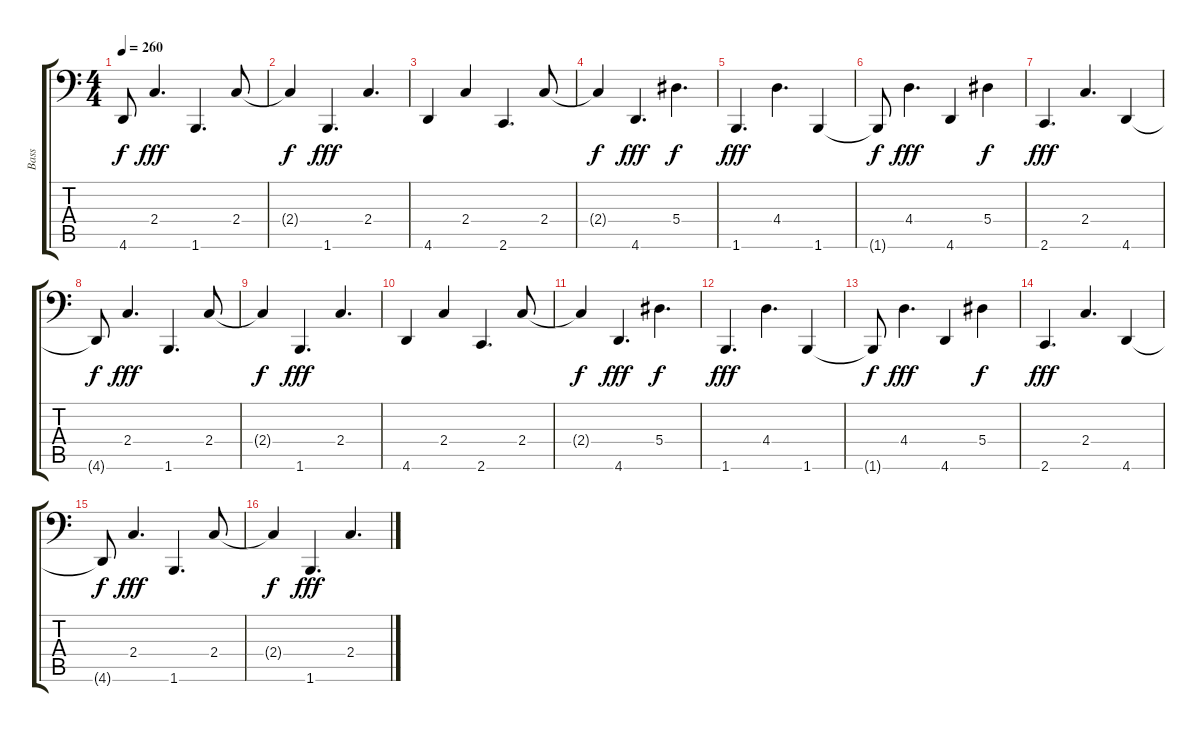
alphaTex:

\track ("Bass" "Bass") {instrument electricbasspick}
\staff {score tabs}
\tuning (C3 G2 Eb2 Bb1 F1 Bb0) {hide}
\ts (4 4)
\tempo 260
\clef f4
\ks c
4.6{t}.8{dy f} 2.4.4{d dy fff} 1.6.4{d} 2.4.8 |
2.4{t}.4{dy f} 1.6.4{d dy fff} 2.4.4{d} |
4.6.4 2.4.4 2.6.4{d} 2.4.8 |
2.4{t}.4{dy f} 4.6.4{d dy fff} 5.4.4{d dy f} |
1.6.4{d dy fff} 4.4.4{d} 1.6.4 |
1.6{t}.8{dy f} 4.4.4{d dy fff} 4.6.4 5.4.4{dy f} |
2.6.4{d dy fff} 2.4.4{d} 4.6.4 |
4.6{t}.8{dy f} 2.4.4{d dy fff} 1.6.4{d} 2.4.8 |
2.4{t}.4{dy f} 1.6.4{d dy fff} 2.4.4{d} |
4.6.4 2.4.4 2.6.4{d} 2.4.8 |
2.4{t}.4{dy f} 4.6.4{d dy fff} 5.4.4{d dy f} |
1.6.4{d dy fff} 4.4.4{d} 1.6.4 |
1.6{t}.8{dy f} 4.4.4{d dy fff} 4.6.4 5.4.4{dy f} |
2.6.4{d dy fff} 2.4.4{d} 4.6.4 |
4.6{t}.8{dy f} 2.4.4{d dy fff} 1.6.4{d} 2.4.8 |
2.4{t}.4{dy f} 1.6.4{d dy fff} 2.4.4{d}
